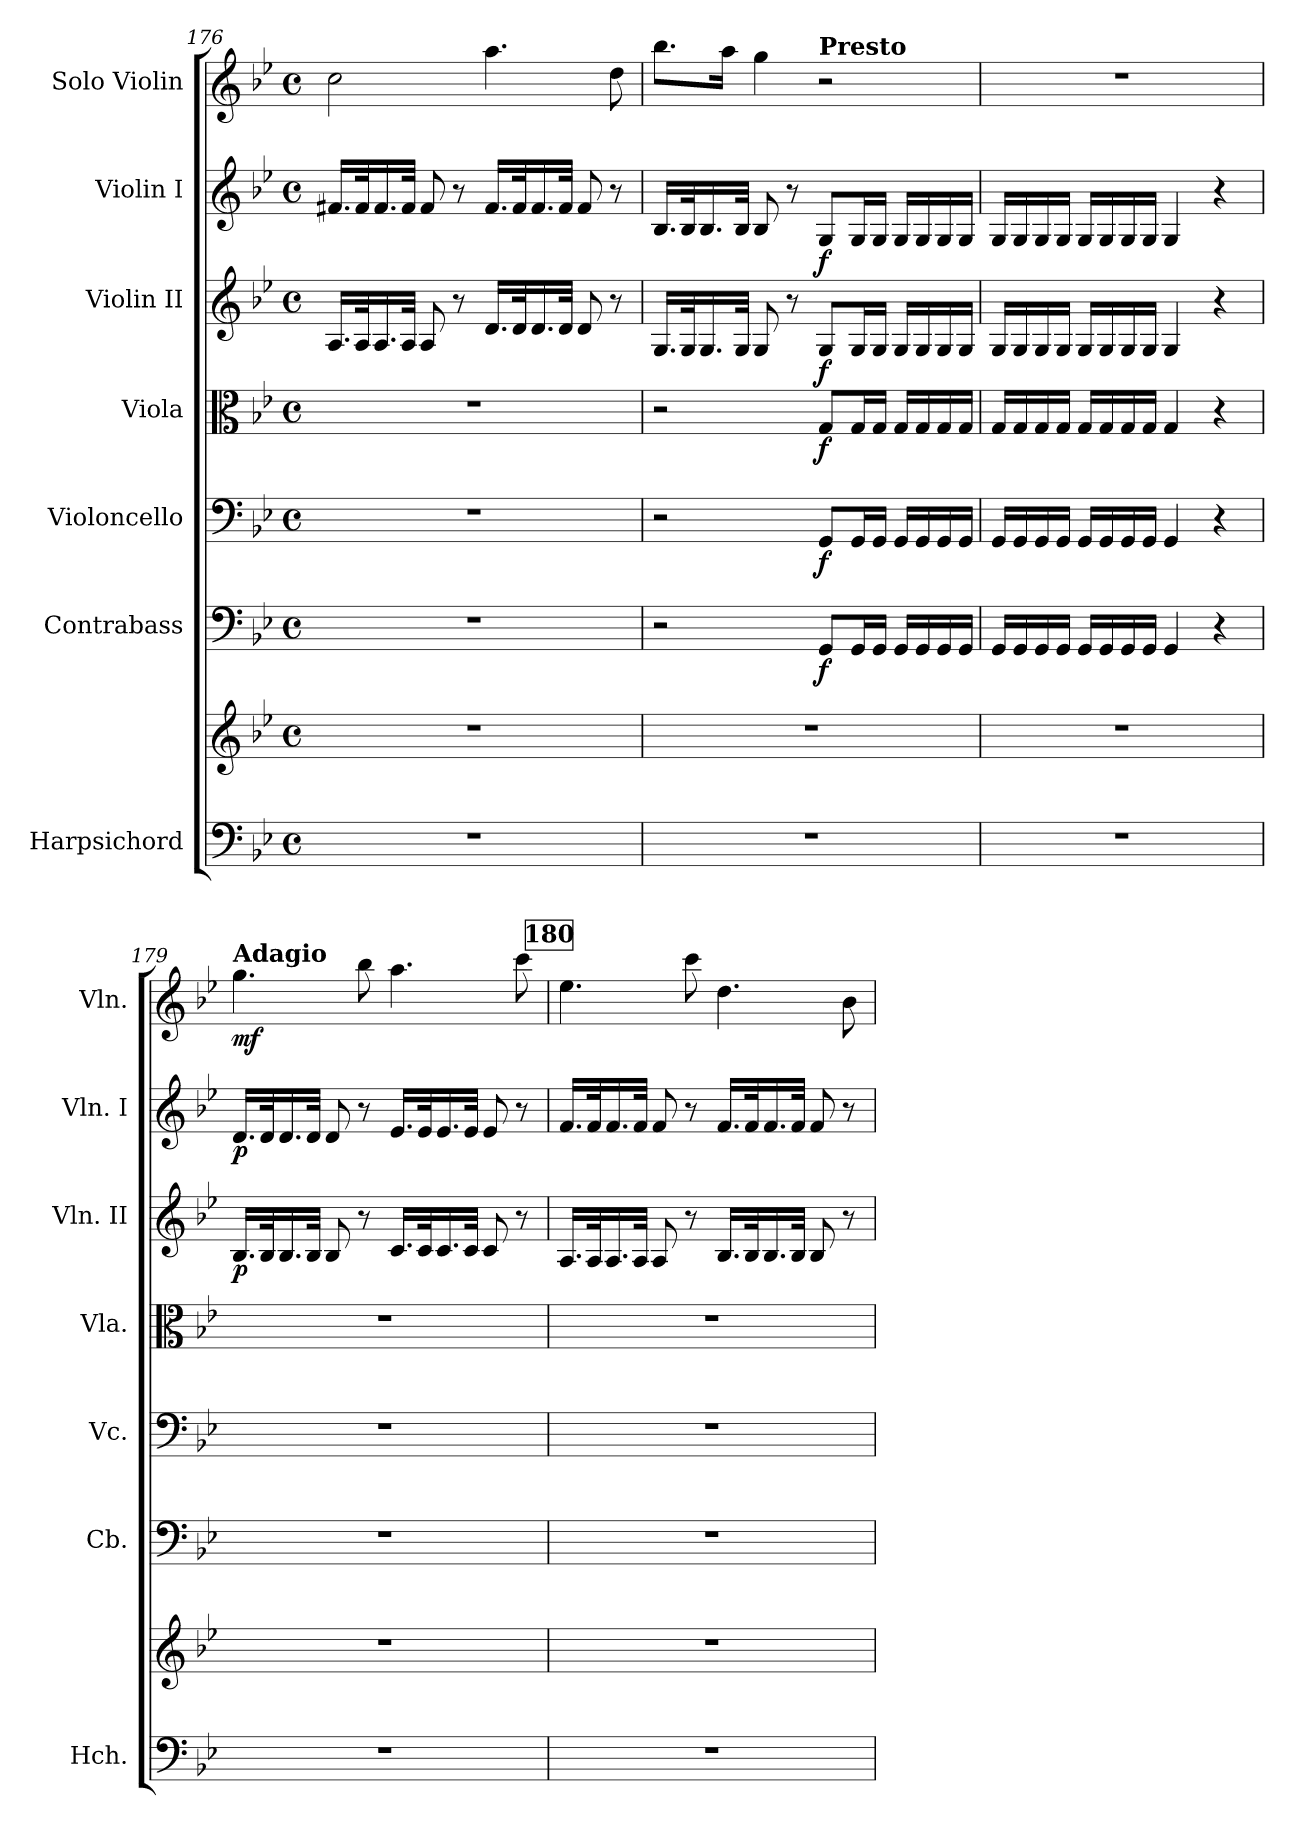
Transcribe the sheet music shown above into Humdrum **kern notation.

**kern	**kern	**kern	**dynam	**kern	**dynam	**kern	**dynam	**kern	**dynam	**kern	**dynam	**kern	**dynam
*part7	*part7	*part6	*part6	*part5	*part5	*part4	*part4	*part3	*part3	*part2	*part2	*part1	*part1
*staff8	*staff7	*staff6	*staff6	*staff5	*staff5	*staff4	*staff4	*staff3	*staff3	*staff2	*staff2	*staff1	*staff1
*I"Harpsichord	*	*I"Contrabass	*	*I"Violoncello	*	*I"Viola	*	*I"Violin II	*	*I"Violin I	*	*I"Solo Violin	*
*I'Hch.	*	*I'Cb.	*	*I'Vc.	*	*I'Vla.	*	*I'Vln. II	*	*I'Vln. I	*	*I'Vln.	*
*clefF4	*clefG2	*clefF4	*	*clefF4	*	*clefC3	*	*clefG2	*	*clefG2	*	*clefG2	*
*	*	*ITrd7c12	*	*	*	*	*	*	*	*	*	*	*
*k[b-e-]	*k[b-e-]	*k[b-e-]	*	*k[b-e-]	*	*k[b-e-]	*	*k[b-e-]	*	*k[b-e-]	*	*k[b-e-]	*
*M4/4	*M4/4	*M4/4	*	*M4/4	*	*M4/4	*	*M4/4	*	*M4/4	*	*M4/4	*
*met(c)	*met(c)	*met(c)	*	*met(c)	*	*met(c)	*	*met(c)	*	*met(c)	*	*met(c)	*
=176	=176	=176	=176	=176	=176	=176	=176	=176	=176	=176	=176	=176	=176
1r	1r	1r	.	1r	.	1r	.	16.A/LL	.	16.f#X/LL	.	2cc\	.
.	.	.	.	.	.	.	.	32A/K	.	32f#/K	.	.	.
.	.	.	.	.	.	.	.	16.A/	.	16.f#/	.	.	.
.	.	.	.	.	.	.	.	32A/JJk	.	32f#/JJk	.	.	.
.	.	.	.	.	.	.	.	8A/	.	8f#/	.	.	.
.	.	.	.	.	.	.	.	8r	.	8r	.	.	.
.	.	.	.	.	.	.	.	16.d/LL	.	16.f#/LL	.	4.aa\	.
.	.	.	.	.	.	.	.	32d/K	.	32f#/K	.	.	.
.	.	.	.	.	.	.	.	16.d/	.	16.f#/	.	.	.
.	.	.	.	.	.	.	.	32d/JJk	.	32f#/JJk	.	.	.
.	.	.	.	.	.	.	.	8d/	.	8f#/	.	.	.
.	.	.	.	.	.	.	.	8r	.	8r	.	8dd\	.
!!LO:PB:g=z
=177	=177	=177	=177	=177	=177	=177	=177	=177	=177	=177	=177	=177	=177
1r	1r	2r	.	2r	.	2r	.	16.G/LL	.	16.B-/LL	.	8.bb-\L	.
.	.	.	.	.	.	.	.	32G/K	.	32B-/K	.	.	.
.	.	.	.	.	.	.	.	16.G/	.	16.B-/	.	.	.
.	.	.	.	.	.	.	.	.	.	.	.	16aa\Jk	.
.	.	.	.	.	.	.	.	32G/JJk	.	32B-/JJk	.	.	.
.	.	.	.	.	.	.	.	8G/	.	8B-/	.	4gg\	.
.	.	.	.	.	.	.	.	8r	.	8r	.	.	.
!	!	!	!	!	!	!	!	!	!	!	!	!LO:TX:B:t=Presto	!
!	!	!	!LO:DY:b	!	!LO:DY:b	!	!LO:DY:b	!	!LO:DY:b	!	!LO:DY:b	!	!
.	.	8GGG/L	f	8GG/L	f	8G/L	f	8G/L	f	8G/L	f	2r	.
.	.	16GGG/L	.	16GG/L	.	16G/L	.	16G/L	.	16G/L	.	.	.
.	.	16GGG/JJ	.	16GG/JJ	.	16G/JJ	.	16G/JJ	.	16G/JJ	.	.	.
.	.	16GGG/LL	.	16GG/LL	.	16G/LL	.	16G/LL	.	16G/LL	.	.	.
.	.	16GGG/	.	16GG/	.	16G/	.	16G/	.	16G/	.	.	.
.	.	16GGG/	.	16GG/	.	16G/	.	16G/	.	16G/	.	.	.
.	.	16GGG/JJ	.	16GG/JJ	.	16G/JJ	.	16G/JJ	.	16G/JJ	.	.	.
=178	=178	=178	=178	=178	=178	=178	=178	=178	=178	=178	=178	=178	=178
1r	1r	16GGG/LL	.	16GG/LL	.	16G/LL	.	16G/LL	.	16G/LL	.	1r	.
.	.	16GGG/	.	16GG/	.	16G/	.	16G/	.	16G/	.	.	.
.	.	16GGG/	.	16GG/	.	16G/	.	16G/	.	16G/	.	.	.
.	.	16GGG/JJ	.	16GG/JJ	.	16G/JJ	.	16G/JJ	.	16G/JJ	.	.	.
.	.	16GGG/LL	.	16GG/LL	.	16G/LL	.	16G/LL	.	16G/LL	.	.	.
.	.	16GGG/	.	16GG/	.	16G/	.	16G/	.	16G/	.	.	.
.	.	16GGG/	.	16GG/	.	16G/	.	16G/	.	16G/	.	.	.
.	.	16GGG/JJ	.	16GG/JJ	.	16G/JJ	.	16G/JJ	.	16G/JJ	.	.	.
.	.	4GGG/	.	4GG/	.	4G/	.	4G/	.	4G/	.	.	.
.	.	4r	.	4r	.	4r	.	4r	.	4r	.	.	.
!!LO:PB:g=z
=179	=179	=179	=179	=179	=179	=179	=179	=179	=179	=179	=179	=179	=179
!	!	!	!	!	!	!	!	!	!	!	!	!LO:TX:B:t=Adagio	!
!	!	!	!	!	!	!	!	!	!LO:DY:b	!	!LO:DY:b	!	!LO:DY:b
1r	1r	1r	.	1r	.	1r	.	16.B-/LL	p	16.d/LL	p	4.gg\	mf
.	.	.	.	.	.	.	.	32B-/K	.	32d/K	.	.	.
.	.	.	.	.	.	.	.	16.B-/	.	16.d/	.	.	.
.	.	.	.	.	.	.	.	32B-/JJk	.	32d/JJk	.	.	.
.	.	.	.	.	.	.	.	8B-/	.	8d/	.	.	.
.	.	.	.	.	.	.	.	8r	.	8r	.	8bb-\	.
.	.	.	.	.	.	.	.	16.c/LL	.	16.e-/LL	.	4.aa\	.
.	.	.	.	.	.	.	.	32c/K	.	32e-/K	.	.	.
.	.	.	.	.	.	.	.	16.c/	.	16.e-/	.	.	.
.	.	.	.	.	.	.	.	32c/JJk	.	32e-/JJk	.	.	.
.	.	.	.	.	.	.	.	8c/	.	8e-/	.	.	.
.	.	.	.	.	.	.	.	8r	.	8r	.	8ccc\	.
!!LO:REH:place=s1:a:B:fs=14:t=180
=180	=180	=180	=180	=180	=180	=180	=180	=180	=180	=180	=180	=180	=180
1r	1r	1r	.	1r	.	1r	.	16.A/LL	.	16.f/LL	.	4.ee-\	.
.	.	.	.	.	.	.	.	32A/K	.	32f/K	.	.	.
.	.	.	.	.	.	.	.	16.A/	.	16.f/	.	.	.
.	.	.	.	.	.	.	.	32A/JJk	.	32f/JJk	.	.	.
.	.	.	.	.	.	.	.	8A/	.	8f/	.	.	.
.	.	.	.	.	.	.	.	8r	.	8r	.	8ccc\	.
.	.	.	.	.	.	.	.	16.B-/LL	.	16.f/LL	.	4.dd\	.
.	.	.	.	.	.	.	.	32B-/K	.	32f/K	.	.	.
.	.	.	.	.	.	.	.	16.B-/	.	16.f/	.	.	.
.	.	.	.	.	.	.	.	32B-/JJk	.	32f/JJk	.	.	.
.	.	.	.	.	.	.	.	8B-/	.	8f/	.	.	.
.	.	.	.	.	.	.	.	8r	.	8r	.	8b-\	.
=	=	=	=	=	=	=	=	=	=	=	=	=	=
*-	*-	*-	*-	*-	*-	*-	*-	*-	*-	*-	*-	*-	*-
